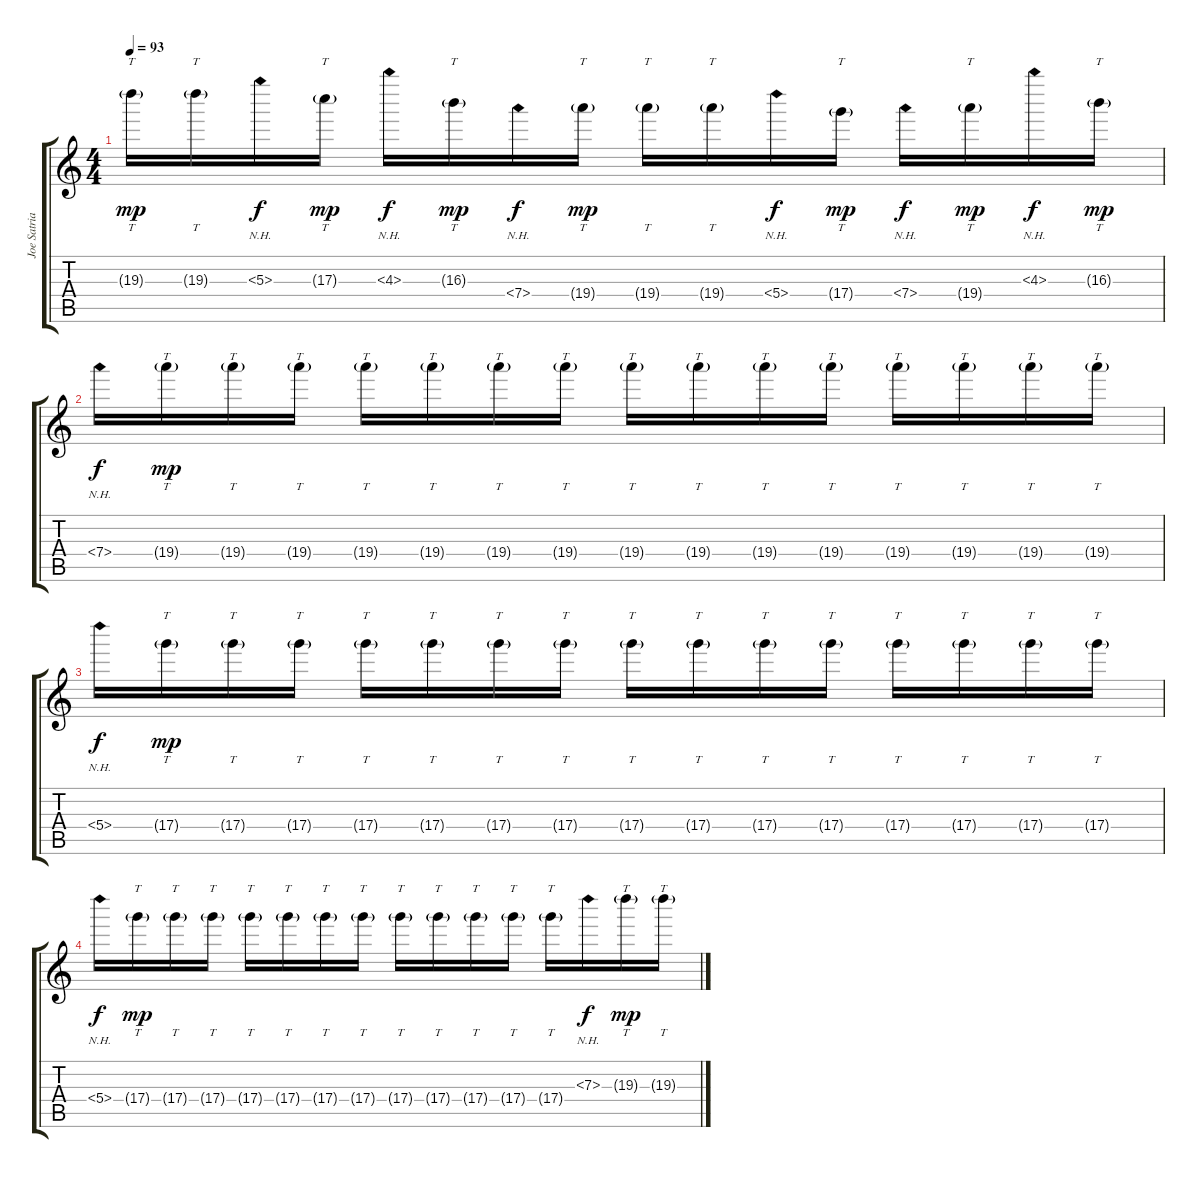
\track ("Joe Satriani" "Joe Satria") {instrument overdrivenguitar}
\staff {score tabs}
\tuning (E4 B3 G4 D4 A3 E3) {hide}
\ts (4 4)
\tempo 93
\clef g2
\ks c
19.3{g}.16{tt dy mp} 19.3{g}.16{tt} 5.3{nh}.16{dy f} 17.3{g}.16{tt dy mp} 4.3{nh}.16{dy f} 16.3{g}.16{tt dy mp} 7.4{nh}.16{dy f} 19.4{g}.16{tt dy mp} 19.4{g}.16{tt} 19.4{g}.16{tt} 5.4{nh}.16{dy f} 17.4{g}.16{tt dy mp} 7.4{nh}.16{dy f} 19.4{g}.16{tt dy mp} 4.3{nh}.16{dy f} 16.3{g}.16{tt dy mp} |
7.4{nh}.16{dy f} 19.4{g}.16{tt dy mp} 19.4{g}.16{tt} 19.4{g}.16{tt} 19.4{g}.16{tt} 19.4{g}.16{tt} 19.4{g}.16{tt} 19.4{g}.16{tt} 19.4{g}.16{tt} 19.4{g}.16{tt} 19.4{g}.16{tt} 19.4{g}.16{tt} 19.4{g}.16{tt} 19.4{g}.16{tt} 19.4{g}.16{tt} 19.4{g}.16{tt} |
5.4{nh}.16{dy f} 17.4{g}.16{tt dy mp} 17.4{g}.16{tt} 17.4{g}.16{tt} 17.4{g}.16{tt} 17.4{g}.16{tt} 17.4{g}.16{tt} 17.4{g}.16{tt} 17.4{g}.16{tt} 17.4{g}.16{tt} 17.4{g}.16{tt} 17.4{g}.16{tt} 17.4{g}.16{tt} 17.4{g}.16{tt} 17.4{g}.16{tt} 17.4{g}.16{tt} |
5.4{nh}.16{dy f} 17.4{g}.16{tt dy mp} 17.4{g}.16{tt} 17.4{g}.16{tt} 17.4{g}.16{tt} 17.4{g}.16{tt} 17.4{g}.16{tt} 17.4{g}.16{tt} 17.4{g}.16{tt} 17.4{g}.16{tt} 17.4{g}.16{tt} 17.4{g}.16{tt} 17.4{g}.16{tt} 7.3{nh}.16{dy f} 19.3{g}.16{tt dy mp} 19.3{g}.16{tt}
